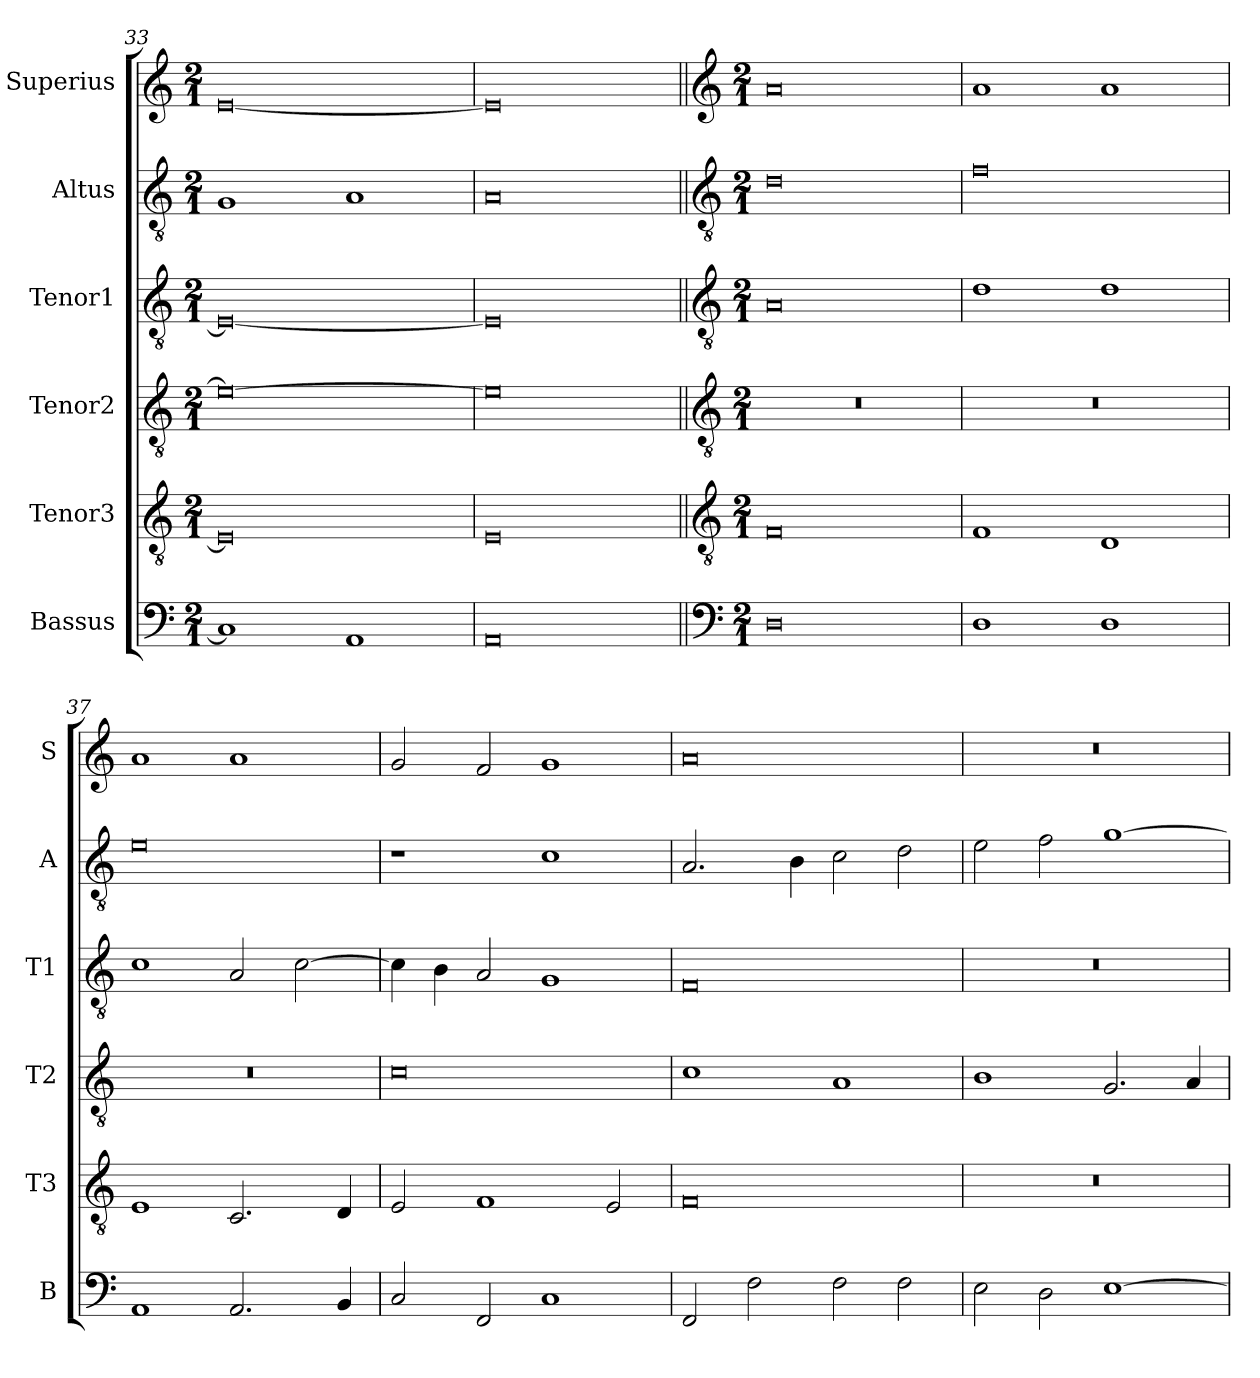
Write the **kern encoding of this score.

**kern	**kern	**kern	**kern	**kern	**kern
*part6	*part5	*part4	*part3	*part2	*part1
*staff6	*staff5	*staff4	*staff3	*staff2	*staff1
*I"Bassus	*I"Tenor3	*I"Tenor2	*I"Tenor1	*I"Altus	*I"Superius
*I'B	*I'T3	*I'T2	*I'T1	*I'A	*I'S
*clefF4	*clefGv2	*clefGv2	*clefGv2	*clefGv2	*clefG2
*k[]	*k[]	*k[]	*k[]	*k[]	*k[]
*M2/1	*M2/1	*M2/1	*M2/1	*M2/1	*M2/1
=33	=33	=33	=33	=33	=33
1C]	0E]	0e_	0E_	1G	[0e
1AA	.	.	.	1A	.
=34	=34	=34	=34	=34	=34
0AA	0E	0e]	0E]	0A	0e]
!!LO:LB:g=z
=35||	=35||	=35||	=35||	=35||	=35||
*clefF4	*clefGv2	*clefGv2	*clefGv2	*clefGv2	*clefG2
*k[]	*k[]	*k[]	*k[]	*k[]	*k[]
*M2/1	*M2/1	*M2/1	*M2/1	*M2/1	*M2/1
0D	0F	0r	0A	0d	0a
=36	=36	=36	=36	=36	=36
1D	1F	0r	1d	0f	1a
1D	1D	.	1d	.	1a
=37	=37	=37	=37	=37	=37
1AA	1E	0r	1c	0e	1a
2.AA/	2.C/	.	2A/	.	1a
.	.	.	[2c\	.	.
4BB/	4D/	.	.	.	.
=38	=38	=38	=38	=38	=38
2C/	2E/	0c	4c\]	1r	2g/
.	.	.	4B\	.	.
2FF/	1F	.	2A/	.	2f/
1C	.	.	1G	1c	1g
.	2E/	.	.	.	.
=39	=39	=39	=39	=39	=39
2FF/	0F	1c	0F	2.A/	0a
2F\	.	.	.	.	.
.	.	.	.	4B\	.
2F\	.	1A	.	2c\	.
2F\	.	.	.	2d\	.
=40	=40	=40	=40	=40	=40
2E\	0r	1B	0r	2e\	0r
2D\	.	.	.	2f\	.
[1E	.	2.G/	.	[1g	.
.	.	4A/	.	.	.
=	=	=	=	=	=
*-	*-	*-	*-	*-	*-
